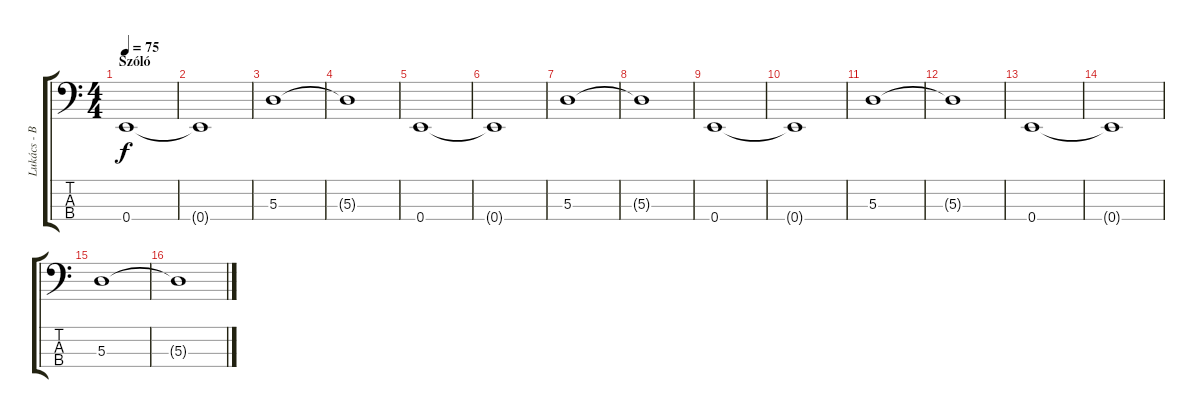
\track ("Lukács - Bass" "Lukács - B") {instrument electricbasspick}
\staff {score tabs}
\tuning (G2 D2 A1 E1) {hide}
\ts (4 4)
\section ("" "Szóló")
\tempo 75
\clef f4
\ks c
0.4.1{dy f} |
0.4{t}.1 |
5.3.1 |
5.3{t}.1 |
0.4.1 |
0.4{t}.1 |
5.3.1 |
5.3{t}.1 |
0.4.1 |
0.4{t}.1 |
5.3.1 |
5.3{t}.1 |
0.4.1 |
0.4{t}.1 |
5.3.1 |
5.3{t}.1
